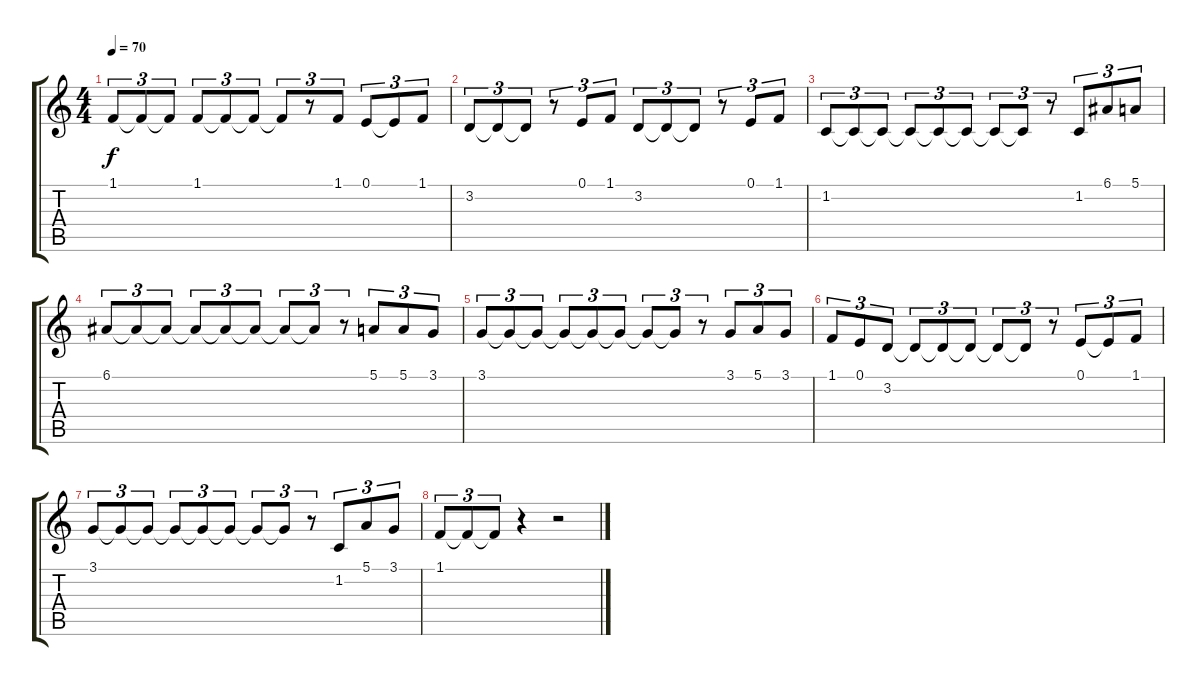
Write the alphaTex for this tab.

\track "" {instrument acousticgrandpiano}
\staff {score tabs}
\tuning (E4 B3 G3 D3 A2 E2) {hide}
\ts (4 4)
\tempo 70
\clef g2
\ks c
1.1.8{tu (3 2) dy f} 1.1{t}.8{tu (3 2)} 1.1{t}.8{tu (3 2)} 1.1.8{tu (3 2)} 1.1{t}.8{tu (3 2)} 1.1{t}.8{tu (3 2)} 1.1{t}.8{tu (3 2)} r.8{tu (3 2)} 1.1.8{tu (3 2)} 0.1.8{tu (3 2)} 0.1{t}.8{tu (3 2)} 1.1.8{tu (3 2)} |
3.2.8{tu (3 2)} 3.2{t}.8{tu (3 2)} 3.2{t}.8{tu (3 2)} r.8{tu (3 2)} 0.1.8{tu (3 2)} 1.1.8{tu (3 2)} 3.2.8{tu (3 2)} 3.2{t}.8{tu (3 2)} 3.2{t}.8{tu (3 2)} r.8{tu (3 2)} 0.1.8{tu (3 2)} 1.1.8{tu (3 2)} |
1.2.8{tu (3 2)} 1.2{t}.8{tu (3 2)} 1.2{t}.8{tu (3 2)} 1.2{t}.8{tu (3 2)} 1.2{t}.8{tu (3 2)} 1.2{t}.8{tu (3 2)} 1.2{t}.8{tu (3 2)} 1.2{t}.8{tu (3 2)} r.8{tu (3 2)} 1.2.8{tu (3 2)} 6.1.8{tu (3 2)} 5.1.8{tu (3 2)} |
6.1.8{tu (3 2)} 6.1{t}.8{tu (3 2)} 6.1{t}.8{tu (3 2)} 6.1{t}.8{tu (3 2)} 6.1{t}.8{tu (3 2)} 6.1{t}.8{tu (3 2)} 6.1{t}.8{tu (3 2)} 6.1{t}.8{tu (3 2)} r.8{tu (3 2)} 5.1.8{tu (3 2)} 5.1.8{tu (3 2)} 3.1.8{tu (3 2)} |
3.1.8{tu (3 2)} 3.1{t}.8{tu (3 2)} 3.1{t}.8{tu (3 2)} 3.1{t}.8{tu (3 2)} 3.1{t}.8{tu (3 2)} 3.1{t}.8{tu (3 2)} 3.1{t}.8{tu (3 2)} 3.1{t}.8{tu (3 2)} r.8{tu (3 2)} 3.1.8{tu (3 2)} 5.1.8{tu (3 2)} 3.1.8{tu (3 2)} |
1.1.8{tu (3 2)} 0.1.8{tu (3 2)} 3.2.8{tu (3 2)} 3.2{t}.8{tu (3 2)} 3.2{t}.8{tu (3 2)} 3.2{t}.8{tu (3 2)} 3.2{t}.8{tu (3 2)} 3.2{t}.8{tu (3 2)} r.8{tu (3 2)} 0.1.8{tu (3 2)} 0.1{t}.8{tu (3 2)} 1.1.8{tu (3 2)} |
3.1.8{tu (3 2)} 3.1{t}.8{tu (3 2)} 3.1{t}.8{tu (3 2)} 3.1{t}.8{tu (3 2)} 3.1{t}.8{tu (3 2)} 3.1{t}.8{tu (3 2)} 3.1{t}.8{tu (3 2)} 3.1{t}.8{tu (3 2)} r.8{tu (3 2)} 1.2.8{tu (3 2)} 5.1.8{tu (3 2)} 3.1.8{tu (3 2)} |
1.1.8{tu (3 2)} 1.1{t}.8{tu (3 2)} 1.1{t}.8{tu (3 2)} r.4 r.2
